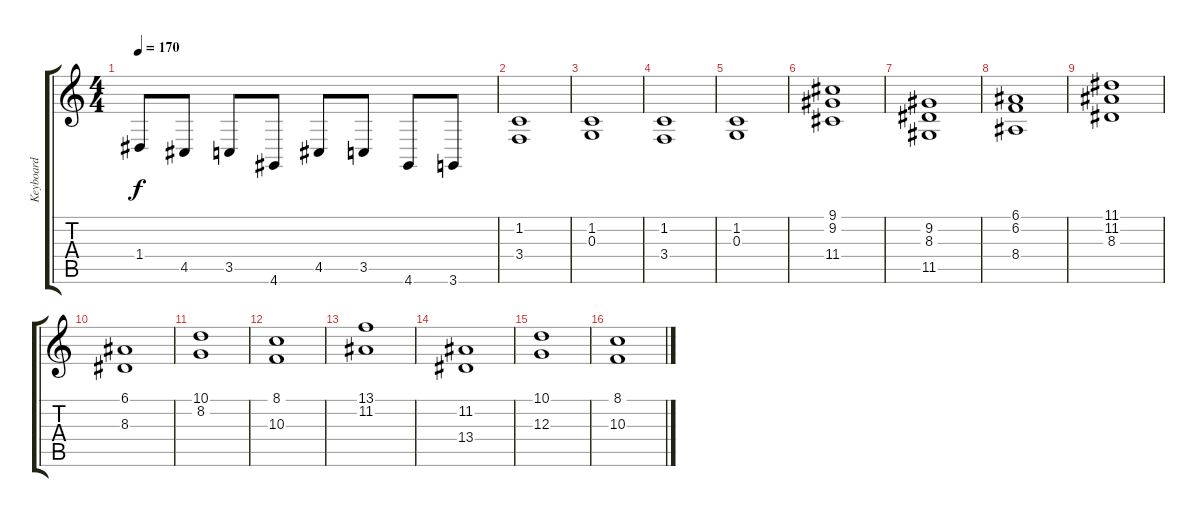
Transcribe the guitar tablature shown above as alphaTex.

\track ("Keyboard" "Keyboard") {instrument lead3calliope}
\staff {score tabs}
\tuning (E4 B3 G3 D3 A2 E2) {hide}
\ts (4 4)
\tempo 170
\clef g2
\ks c
1.4.8{dy f} 4.5.8 3.5.8 4.6.8 4.5.8 3.5.8 4.6.8 3.6.8 |
(1.2 3.4).1 |
(1.2 0.3).1 |
(1.2 3.4).1 |
(1.2 0.3).1 |
(9.1 9.2 11.4).1 |
(9.2 8.3 11.5).1 |
(6.1 6.2 8.4).1 |
(11.1 11.2 8.3).1 |
(6.1 8.3).1 |
(10.1 8.2).1 |
(8.1 10.3).1 |
(13.1 11.2).1 |
(11.2 13.4).1 |
(10.1 12.3).1 |
(8.1 10.3).1
